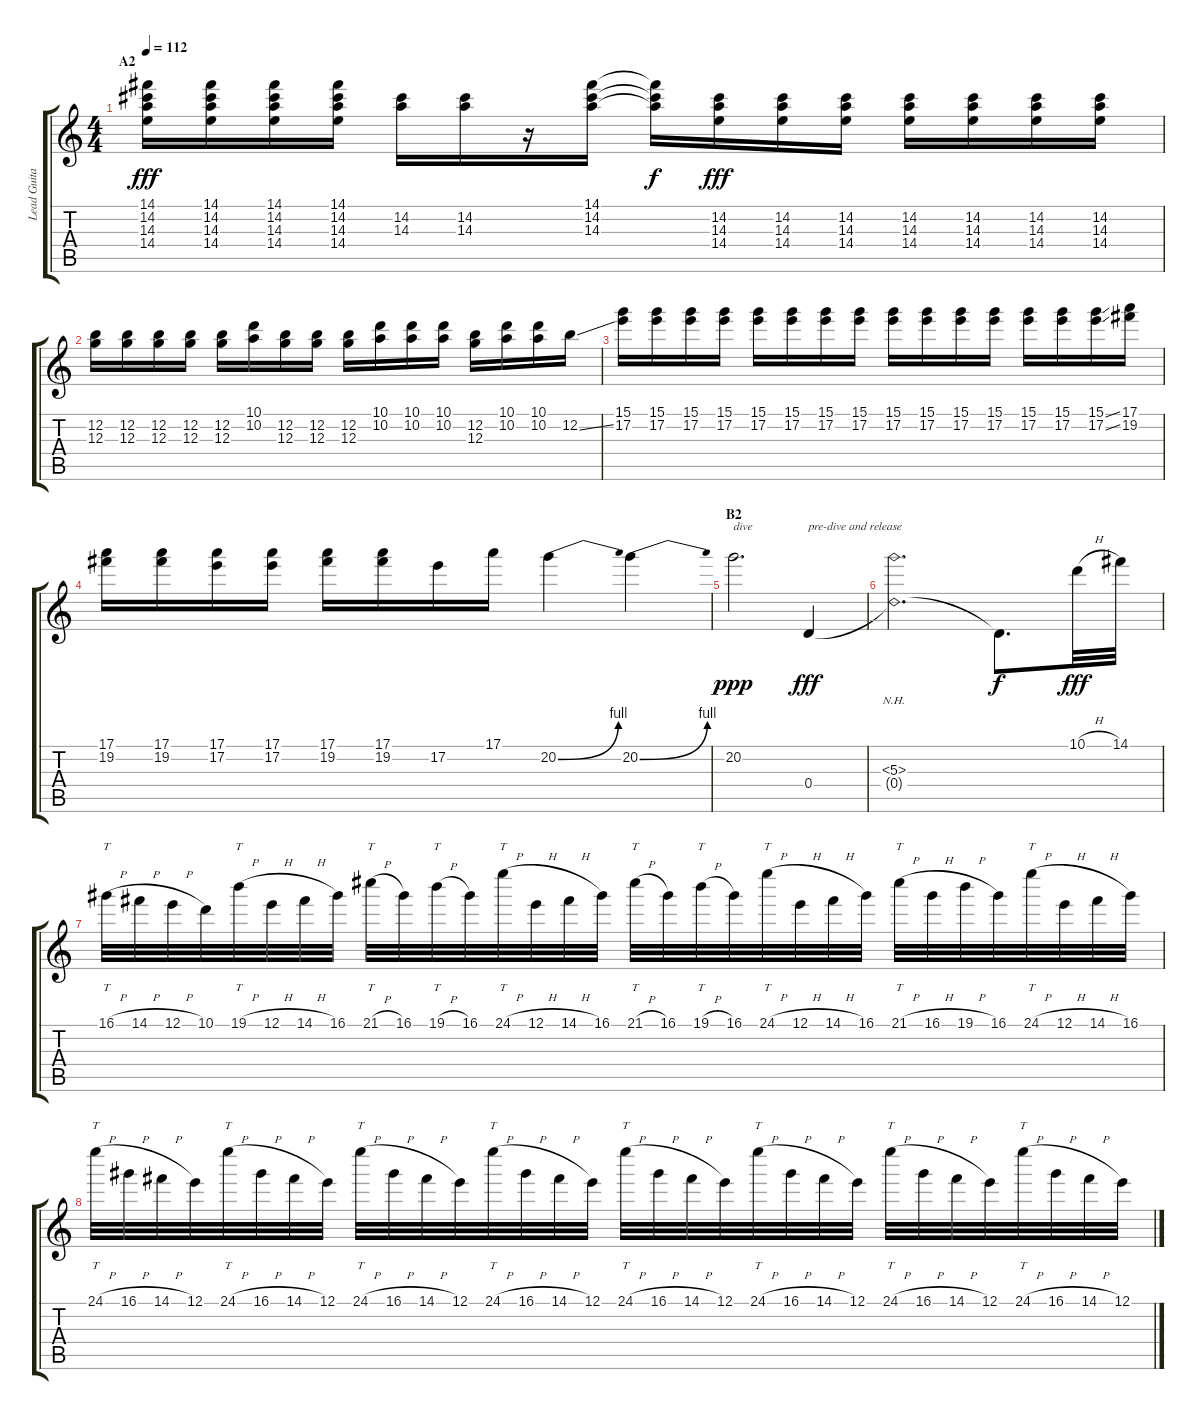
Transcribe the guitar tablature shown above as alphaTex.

\track ("Lead Guitar 1" "Lead Guita") {instrument distortionguitar}
\staff {score tabs}
\tuning (E4 B3 G3 D3 A2 E2) {hide}
\ts (4 4)
\section ("" "A2")
\tempo 112
\clef g2
\ks c
(14.1 14.2 14.3 14.4).16{dy fff} (14.1 14.2 14.3 14.4).16 (14.1 14.2 14.3 14.4).16 (14.1 14.2 14.3 14.4).16 (14.2 14.3).16 (14.2 14.3).16 r.16 (14.1 14.2 14.3).16 (14.1{t} 14.2{t} 14.3{t}).16{dy f} (14.2 14.3 14.4).16{dy fff} (14.2 14.3 14.4).16 (14.2 14.3 14.4).16 (14.2 14.3 14.4).16 (14.2 14.3 14.4).16 (14.2 14.3 14.4).16 (14.2 14.3 14.4).16 |
(12.2 12.3).16 (12.2 12.3).16 (12.2 12.3).16 (12.2 12.3).16 (12.2 12.3).16 (10.1 10.2).16 (12.2 12.3).16 (12.2 12.3).16 (12.2 12.3).16 (10.1 10.2).16 (10.1 10.2).16 (10.1 10.2).16 (12.2 12.3).16 (10.1 10.2).16 (10.1 10.2).16 12.2{ss}.16 |
(15.1 17.2).16 (15.1 17.2).16 (15.1 17.2).16 (15.1 17.2).16 (15.1 17.2).16 (15.1 17.2).16 (15.1 17.2).16 (15.1 17.2).16 (15.1 17.2).16 (15.1 17.2).16 (15.1 17.2).16 (15.1 17.2).16 (15.1 17.2).16 (15.1 17.2).16 (15.1{ss} 17.2{ss}).16 (17.1 19.2).16 |
(17.1 19.2).16 (17.1 19.2).16 (17.1 17.2).16 (17.1 17.2).16 (17.1 19.2).16 (17.1 19.2).16 17.2.16 17.1.16 20.2{be (bend 0 0 60 4)}.4 20.2{be (bend 0 0 60 4)}.4 |
\section ("" "B2")
20.2.2{d txt "dive" dy ppp} 0.4.4{txt "pre-dive and release" dy fff volume 0} |
(5.3{nh} 0.4{nh t}).2{d volume 16} 0.4{t}.8{d dy f} 10.1{h}.32{dy fff} 14.1.32 |
16.1{h}.32{tt} 14.1{h}.32 12.1{h}.32 10.1.32 19.1{h}.32{tt} 12.1{h}.32 14.1{h}.32 16.1.32 21.1{h}.32{tt} 16.1.32 19.1{h}.32{tt} 16.1.32 24.1{h}.32{tt} 12.1{h}.32 14.1{h}.32 16.1.32 21.1{h}.32{tt} 16.1.32 19.1{h}.32{tt} 16.1.32 24.1{h}.32{tt} 12.1{h}.32 14.1{h}.32 16.1.32 21.1{h}.32{tt} 16.1{h}.32 19.1{h}.32 16.1.32 24.1{h}.32{tt} 12.1{h}.32 14.1{h}.32 16.1.32 |
24.1{h}.32{tt} 16.1{h}.32 14.1{h}.32 12.1.32 24.1{h}.32{tt} 16.1{h}.32 14.1{h}.32 12.1.32 24.1{h}.32{tt} 16.1{h}.32 14.1{h}.32 12.1.32 24.1{h}.32{tt} 16.1{h}.32 14.1{h}.32 12.1.32 24.1{h}.32{tt} 16.1{h}.32 14.1{h}.32 12.1.32 24.1{h}.32{tt} 16.1{h}.32 14.1{h}.32 12.1.32 24.1{h}.32{tt} 16.1{h}.32 14.1{h}.32 12.1.32 24.1{h}.32{tt} 16.1{h}.32 14.1{h}.32 12.1.32
